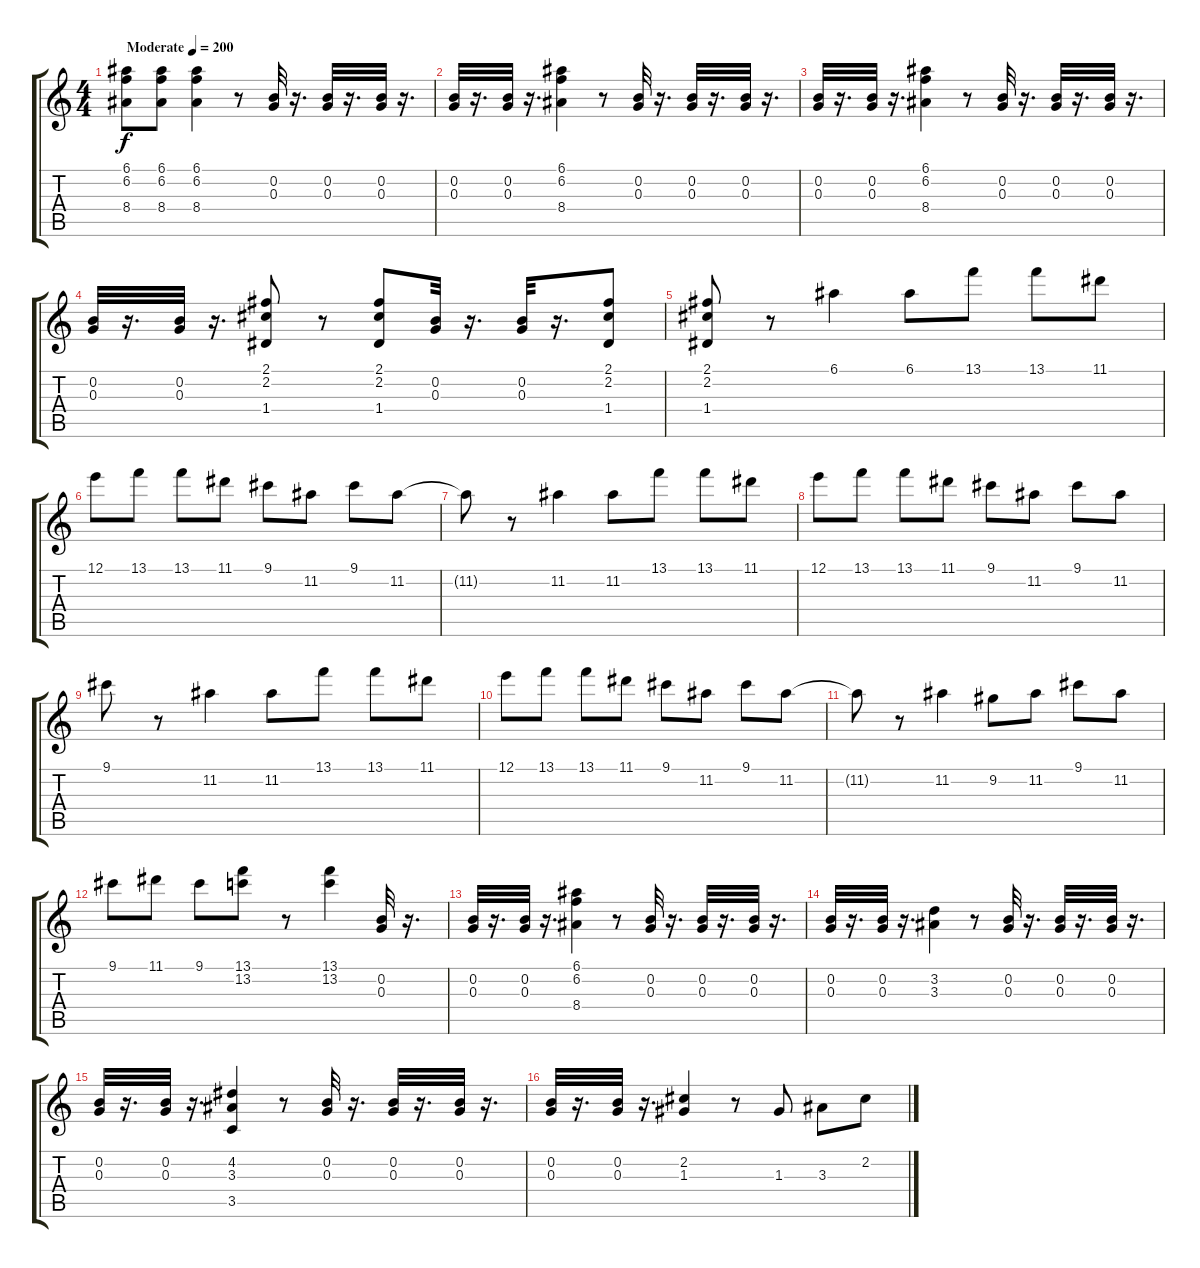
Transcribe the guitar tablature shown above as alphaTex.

\track "" {instrument distortionguitar}
\staff {score tabs}
\tuning (E4 B3 G3 D3 A2 E2) {hide}
\ts (4 4)
\tempo (200 "Moderate")
\clef g2
\ks c
(6.1 6.2 8.4).8{dy f instrument distortionguitar} (6.1 6.2 8.4).8 (6.1 6.2 8.4).4 r.8 (0.2 0.3).32 r.16{d} (0.2 0.3).32 r.16{d} (0.2 0.3).32 r.16{d} |
(0.2 0.3).32 r.16{d} (0.2 0.3).32 r.16{d} (6.1 6.2 8.4).4 r.8 (0.2 0.3).32 r.16{d} (0.2 0.3).32 r.16{d} (0.2 0.3).32 r.16{d} |
(0.2 0.3).32 r.16{d} (0.2 0.3).32 r.16{d} (6.1 6.2 8.4).4 r.8 (0.2 0.3).32 r.16{d} (0.2 0.3).32 r.16{d} (0.2 0.3).32 r.16{d} |
(0.2 0.3).32 r.16{d} (0.2 0.3).32 r.16{d} (2.1 2.2 1.4).8 r.8 (2.1 2.2 1.4).8 (0.2 0.3).32 r.16{d} (0.2 0.3).32 r.16{d} (2.1 2.2 1.4).8 |
(2.1 2.2 1.4).8 r.8 6.1.4 6.1.8 13.1.8 13.1.8 11.1.8 |
12.1.8 13.1.8 13.1.8 11.1.8 9.1.8 11.2.8 9.1.8 11.2.8 |
11.2{t}.8 r.8 11.2.4 11.2.8 13.1.8 13.1.8 11.1.8 |
12.1.8 13.1.8 13.1.8 11.1.8 9.1.8 11.2.8 9.1.8 11.2.8 |
9.1.8 r.8 11.2.4 11.2.8 13.1.8 13.1.8 11.1.8 |
12.1.8 13.1.8 13.1.8 11.1.8 9.1.8 11.2.8 9.1.8 11.2.8 |
11.2{t}.8 r.8 11.2.4 9.2.8 11.2.8 9.1.8 11.2.8 |
9.1.8 11.1.8 9.1.8 (13.1 13.2).8 r.8 (13.1 13.2).4 (0.2 0.3).32 r.16{d} |
(0.2 0.3).32 r.16{d} (0.2 0.3).32 r.16{d} (6.1 6.2 8.4).4 r.8 (0.2 0.3).32 r.16{d} (0.2 0.3).32 r.16{d} (0.2 0.3).32 r.16{d} |
(0.2 0.3).32 r.16{d} (0.2 0.3).32 r.16{d} (3.2 3.3).4 r.8 (0.2 0.3).32 r.16{d} (0.2 0.3).32 r.16{d} (0.2 0.3).32 r.16{d} |
(0.2 0.3).32 r.16{d} (0.2 0.3).32 r.16{d} (4.2 3.3 3.5).4 r.8 (0.2 0.3).32 r.16{d} (0.2 0.3).32 r.16{d} (0.2 0.3).32 r.16{d} |
(0.2 0.3).32 r.16{d} (0.2 0.3).32 r.16{d} (2.2 1.3).4 r.8 1.3.8 3.3.8 2.2.8
